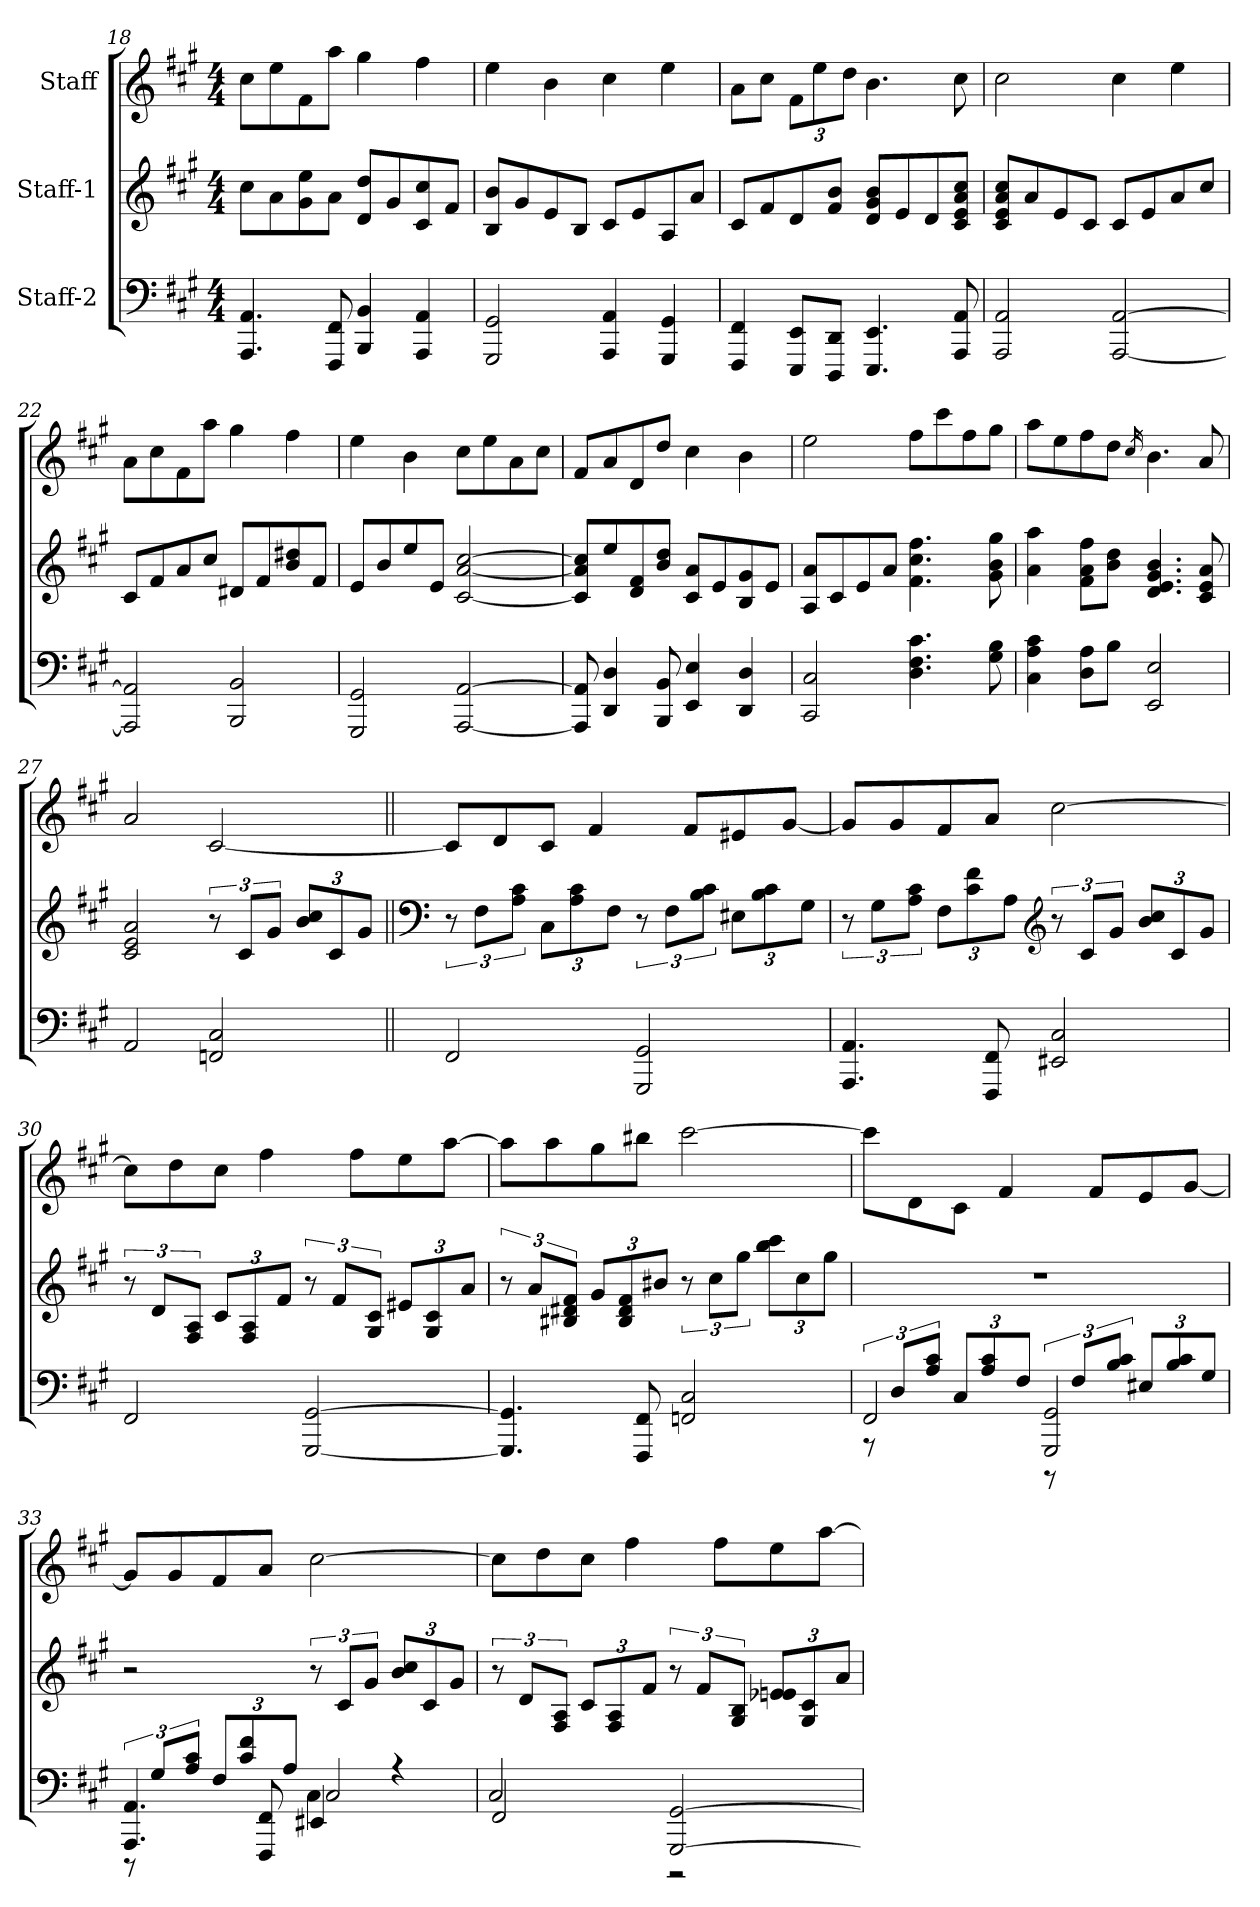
**kern	**kern	**kern
*part3	*part2	*part1
*staff3	*staff2	*staff1
*I"Staff-2	*I"Staff-1	*I"Staff
*clefF4	*clefG2	*clefG2
*k[f#c#g#]	*k[f#c#g#]	*k[f#c#g#]
*M4/4	*M4/4	*M4/4
=18	=18	=18
4.AAA/ 4.AA/	8cc#\L	8cc#\L
.	8a\	8ee\
.	8g#\ 8ee\	8f#\
8FFF#/ 8FF#/	8a\J	8aa\J
4BBB/ 4BB/	8d/ 8dd/L	4gg#\
.	8g#/	.
4AAA/ 4AA/	8c#/ 8cc#/	4ff#\
.	8f#/J	.
=19	=19	=19
2GGG#/ 2GG#/	8B/ 8b/L	4ee\
.	8g#/	.
.	8e/	4b\
.	8B/J	.
4AAA/ 4AA/	8c#/L	4cc#\
.	8e/	.
4GGG#/ 4GG#/	8A/	4ee\
.	8a/J	.
=20	=20	=20
4FFF#/ 4FF#/	8c#/L	8a\L
.	8f#/	8cc#\J
*	*	*Xbrackettup
8EEE/ 8EE/L	8d/	12f#\L
.	.	12ee\
8DDD/ 8DD/J	8f#/ 8b/J	.
.	.	12dd\J
4.EEE/ 4.EE/	8d/ 8g#/ 8b/L	4.b\
.	8e/	.
.	8d/	.
8AAA/ 8AA/	8c#/ 8e/ 8a/ 8cc#/J	8cc#\
!!LO:LB:g=z
=21	=21	=21
2AAA/ 2AA/	8c#/ 8e/ 8a/ 8cc#/L	2cc#\
.	8a/	.
.	8e/	.
.	8c#/J	.
[2AAA/ [2AA/	8c#/L	4cc#\
.	8e/	.
.	8a/	4ee\
.	8cc#/J	.
=22	=22	=22
2AAA/] 2AA/]	8c#/L	8a\L
.	8f#/	8cc#\
.	8a/	8f#\
.	8cc#/J	8aa\J
2BBB/ 2BB/	8d#X/L	4gg#\
.	8f#/	.
.	8b/ 8dd#X/	4ff#\
.	8f#/J	.
=23	=23	=23
2GGG#/ 2GG#/	8e/L	4ee\
.	8b/	.
.	8ee/	4b\
.	8e/J	.
[2AAA/ [2AA/	[2c#/ [2a/ [2cc#/	8cc#\L
.	.	8ee\
.	.	8a\
.	.	8cc#\J
=24	=24	=24
8AAA/] 8AA/]	8c#/] 8a/] 8cc#/]L	8f#/L
4DD/ 4D/	8ee/	8a/
.	8d/ 8f#/	8d/
8BBB/ 8BB/	8b/ 8dd/J	8dd/J
4EE/ 4E/	8c#/ 8a/L	4cc#\
.	8e/	.
4DD/ 4D/	8B/ 8g#/	4b\
.	8e/J	.
!!LO:LB:g=z
=25	=25	=25
2CC#/ 2C#/	8A/ 8a/L	2ee\
.	8c#/	.
.	8e/	.
.	8a/J	.
4.D\ 4.F#\ 4.c#\	4.f#\ 4.cc#\ 4.ff#\	8ff#\L
.	.	8ccc#\
.	.	8ff#\
8G#\ 8B\	8g#\ 8b\ 8gg#\	8gg#\J
=26	=26	=26
4C#\ 4A\ 4c#\	4a\ 4aa\	8aa\L
.	.	8ee\
8D\ 8A\L	8f#\ 8a\ 8ff#\L	8ff#\
8B\J	8b\ 8dd\J	8dd\J
.	.	16qcc#/
2EE/ 2E/	4.d/ 4.e/ 4.g#/ 4.b/	4.b\
.	8c#/ 8e/ 8a/	8a/
=27	=27	=27
2AA/	2c#/ 2e/ 2a/	2a/
2FFn/ 2C#/	12r	[2c#/
.	12c#/L	.
.	12g#/J	.
*	*Xbrackettup	*
.	12b/ 12cc#/L	.
.	12c#/	.
.	12g#/J	.
!!LO:LB:g=z
=28||	=28||	=28||
*	*clefF4	*
*	*brackettup	*
2FF#/	12r	8c#/L]
.	12F#\L	.
.	.	8d/
.	12A\ 12c#\J	.
*	*Xbrackettup	*
.	12C#\L	8c#/J
.	12A\ 12c#\	.
.	.	4f#/
.	12F#\J	.
*	*brackettup	*
2GGG#/ 2GG#/	12r	.
.	12F#\L	.
.	.	8f#/L
.	12B\ 12c#\J	.
*	*Xbrackettup	*
.	12E#X\L	8e#X/
.	12B\ 12c#\	.
.	.	[8g#/J
.	12G#\J	.
!!LO:PB:g=z
=29	=29	=29
*	*brackettup	*
4.AAA/ 4.AA/	12r	8g#/L]
.	12G#\L	.
.	.	8g#/
.	12A\ 12c#\J	.
*	*Xbrackettup	*
.	12F#\L	8f#/
.	12c#\ 12f#\	.
8FFF#/ 8FF#/	.	8a/J
.	12A\J	.
*	*clefG2	*
*	*brackettup	*
2EE#X/ 2C#/	12r	[2cc#\
.	12c#/L	.
.	12g#/J	.
*	*Xbrackettup	*
.	12b/ 12cc#/L	.
.	12c#/	.
.	12g#/J	.
=30	=30	=30
*	*brackettup	*
2FF#/	12r	8cc#\L]
.	12d/L	.
.	.	8dd\
.	12F#/ 12A/J	.
*	*Xbrackettup	*
.	12c#/L	8cc#\J
.	12F#/ 12A/	.
.	.	4ff#\
.	12f#/J	.
*	*brackettup	*
[2GGG#/ [2GG#/	12r	.
.	12f#/L	.
.	.	8ff#\L
.	12G#/ 12c#/J	.
*	*Xbrackettup	*
.	12e#X/L	8ee\
.	12G#/ 12c#/	.
.	.	[8aa\J
.	12a/J	.
!!LO:LB:g=z
=31	=31	=31
*	*brackettup	*
4.GGG#/] 4.GG#/]	12r	8aa\L]
.	12a/L	.
.	.	8aa\
.	12B#X/ 12d#X/ 12f#/J	.
*	*Xbrackettup	*
.	12g#/L	8gg#\
.	12B#/ 12d#/ 12f#/	.
8FFF#/ 8FF#/	.	8bb#X\J
.	12b#X/J	.
*	*brackettup	*
2FFn/ 2C#/	12r	[2ccc#\
.	12cc#\L	.
.	12gg#\J	.
*	*Xbrackettup	*
.	12bb\ 12ccc#\L	.
.	12cc#\	.
.	12gg#\J	.
!!LO:PB:g=z
=32	=32	=32
*^	*	*
2FF#/	12r	1r	8ccc#\L]
.	12D/L	.	.
.	.	.	8d\
.	12A/ 12c#/J	.	.
*	*Xbrackettup	*	*
.	12C#/L	.	8c#\J
.	12A/ 12c#/	.	.
.	.	.	4f#/
.	12F#/J	.	.
*	*brackettup	*	*
2GGG#/ 2GG#/	12r	.	.
.	12F#/L	.	.
.	.	.	8f#/L
.	12B/ 12c#/J	.	.
*	*Xbrackettup	*	*
.	12E#X/L	.	8e/
.	12B/ 12c#/	.	.
.	.	.	[8g#/J
.	12G#/J	.	.
=33	=33	=33	=33
*	*^	*	*
*	*	*brackettup	*	*
4.AAA/ 4.AA/	2ryy	12r	2r	8g#/L]
.	.	12G#/L	.	.
.	.	.	.	8g#/
.	.	12A/ 12c#/J	.	.
*	*	*Xbrackettup	*	*
.	.	12F#/L	.	8f#/
.	.	12c#/ 12f#/	.	.
8FFF#/ 8FF#/	.	.	.	8a/J
.	.	12A/J	.	.
*	*	*	*brackettup	*
4EE#X/	4C#\	2C#/	12r	[2cc#\
.	.	.	12c#/L	.
.	.	.	12g#/J	.
*	*	*	*Xbrackettup	*
4r	4ryy	.	12b/ 12cc#/L	.
.	.	.	12c#/	.
.	.	.	12g#/J	.
*	*v	*v	*	*
!!LO:LB:g=z
=34	=34	=34	=34
*	*	*brackettup	*
2FF#/	2C#/	12r	8cc#\L]
.	.	12d/L	.
.	.	.	8dd\
.	.	12F#/ 12A/J	.
*	*	*Xbrackettup	*
.	.	12c#/L	8cc#\J
.	.	12F#/ 12A/	.
.	.	.	4ff#\
.	.	12f#/J	.
*	*	*brackettup	*
[2GGG#/ [2GG#/	2r	12r	.
.	.	12f#/L	.
.	.	.	8ff#\L
.	.	12G#/ 12B/J	.
*	*	*Xbrackettup	*
.	.	12e-X/ 12en/L	8ee\
.	.	12G#/ 12c#/	.
.	.	.	[8aa\J
.	.	12a/J	.
*v	*v	*	*
=	=	=
*-	*-	*-
